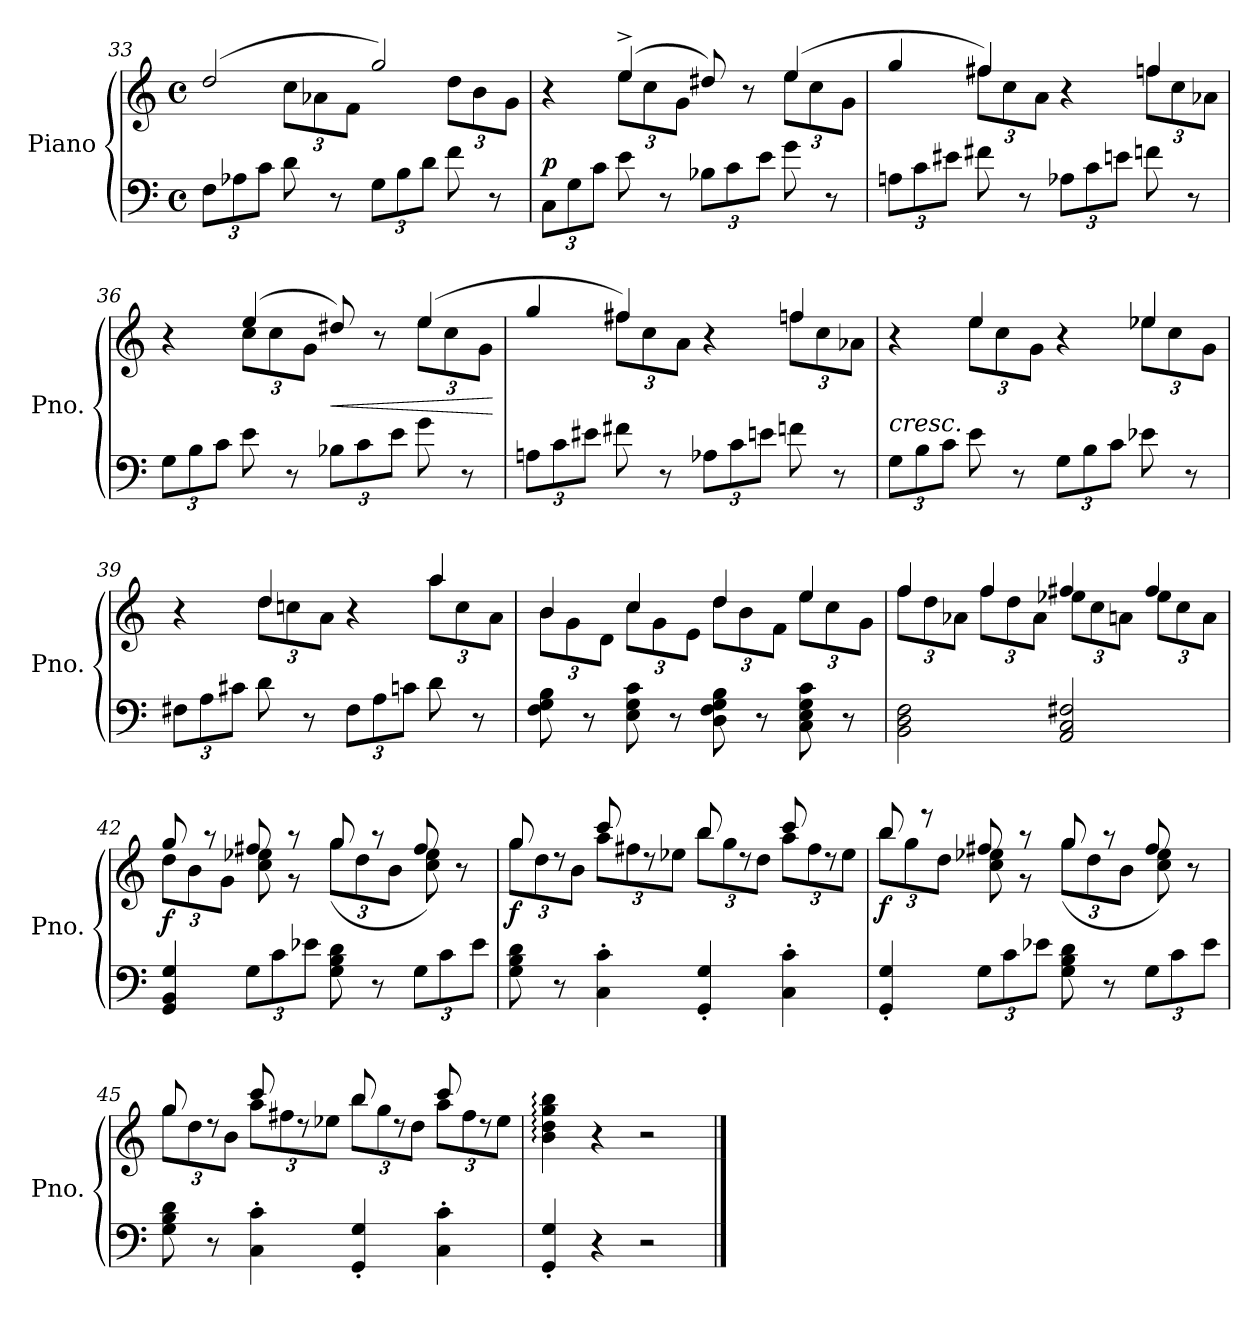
**kern	**kern	**dynam
*part1	*part1	*part1
*staff2	*staff1	*staff1/2
*I"Piano	*	*
*I'Pno.	*	*
*clefF4	*clefG2	*
*k[]	*k[]	*
*M4/4	*M4/4	*
*met(c)	*met(c)	*
*Xbrackettup	*	*
=33	=33	=33
*	*^	*
12F\L	(>2dd/	4ryy	.
12A-X\	.	.	.
12c\J	.	.	.
*	*	*Xbrackettup	*
8d\	.	12cc\L	.
.	.	12a-X\	.
8r	.	.	.
.	.	12f\J	.
12G\L	2gg/)	4ryy	.
12B\	.	.	.
12d\J	.	.	.
8f\	.	12dd\L	.
.	.	12b\	.
8r	.	.	.
.	.	12g\J	.
!!LO:LB:g=z	!!
=34	=34	=34	=34
!	!	!	!LO:DY:a=2
12C\L	4r	4ryy	p
12G\	.	.	.
12c\J	.	.	.
8e\	(>4ee^/	12ee\L	.
.	.	12cc\	.
8r	.	.	.
.	.	12g\J	.
12B-X\L	8dd#X/)	4ryy	.
12c\	.	.	.
.	8r	.	.
12e\J	.	.	.
8g\	(>4ee/	12ee\L	.
.	.	12cc\	.
8r	.	.	.
.	.	12g\J	.
=35	=35	=35	=35
12An\L	4gg/	4ryy	.
12c\	.	.	.
12e#X\J	.	.	.
8f#X\	4ff#X/)	12ff#\L	.
.	.	12cc\	.
8r	.	.	.
.	.	12a\J	.
12A-X\L	4r	4ryy	.
12c\	.	.	.
12en\J	.	.	.
8fn\	4ffn/	12ff\L	.
.	.	12cc\	.
8r	.	.	.
.	.	12a-X\J	.
!!LO:LB:g=z	!!
=36	=36	=36	=36
12G\L	4r	4ryy	.
12B\	.	.	.
12c\J	.	.	.
8e\	(>4ee/	12cc\L	.
.	.	12cc\	.
8r	.	.	.
.	.	12g\J	.
!	!	!	!LO:HP:b
12B-X\L	8dd#X/)	4ryy	<
12c\	.	.	.
.	8r	.	.
12e\J	.	.	.
8g\	(>4ee/	12ee\L	.
.	.	12cc\	.
8r	.	.	.
.	.	12g\J	.
*	*v	*v	*
.	.	[
=37	=37	=37
*	*^	*
12An\L	4gg/	4ryy	.
12c\	.	.	.
12e#X\J	.	.	.
8f#X\	4ff#X/)	12ff#\L	.
.	.	12cc\	.
8r	.	.	.
.	.	12a\J	.
12A-X\L	4r	4ryy	.
12c\	.	.	.
12en\J	.	.	.
8fn\	4ffn/	12ff\L	.
.	.	12cc\	.
8r	.	.	.
.	.	12a-X\J	.
!!LO:LB:g=z	!!
=38	=38	=38	=38
!LO:TX:a:i:t=cresc.	!	!	!
12G\L	4r	4ryy	.
12B\	.	.	.
12c\J	.	.	.
8e\	4ee/	12ee\L	.
.	.	12cc\	.
8r	.	.	.
.	.	12g\J	.
12G\L	4r	4ryy	.
12B\	.	.	.
12c\J	.	.	.
8e-X\	4ee-X/	12ee-\L	.
.	.	12cc\	.
8r	.	.	.
.	.	12g\J	.
=39	=39	=39	=39
12F#X\L	4r	4ryy	.
12A\	.	.	.
12c#X\J	.	.	.
8d\	4dd/	12dd\L	.
.	.	12ccn\	.
8r	.	.	.
.	.	12a\J	.
12F#\L	4r	4ryy	.
12A\	.	.	.
12cn\J	.	.	.
8d\	4aa/	12aa\L	.
.	.	12cc\	.
8r	.	.	.
.	.	12a\J	.
!!LO:LB:g=z	!!
=40	=40	=40	=40
8F\ 8G\ 8B\	4b/	12b\L	.
.	.	12g\	.
8r	.	.	.
.	.	12d\J	.
8E\ 8G\ 8c\	4cc/	12cc\L	.
.	.	12g\	.
8r	.	.	.
.	.	12e\J	.
8D\ 8F\ 8G\ 8B\	4dd/	12dd\L	.
.	.	12b\	.
8r	.	.	.
.	.	12f\J	.
8C\ 8E\ 8G\ 8c\	4ee/	12ee\L	.
.	.	12cc\	.
8r	.	.	.
.	.	12g\J	.
=41	=41	=41	=41
2BB\ 2D\ 2F\	4ff/	12ff\L	.
.	.	12dd\	.
.	.	12a-X\J	.
.	4ff/	12ff\L	.
.	.	12dd\	.
.	.	12a-\J	.
2AA/ 2C/ 2F#X/	4ff#X/	12ee-X\L	.
.	.	12cc\	.
.	.	12an\J	.
.	4ff#/	12ee-\L	.
.	.	12cc\	.
.	.	12a\J	.
!!LO:LB:g=z	!!
=42	=42	=42	=42
!	!	!	!LO:DY:b
4GG/ 4BB/ 4G/	8gg/	12dd\L	f
.	.	12b\	.
.	8r	.	.
.	.	12g\J	.
12G\L	8ff#X/	8cc\ 8ee-X\	.
12c\	.	.	.
.	8r	8r	.
12e-X\J	.	.	.
8G\ 8B\ 8d\	8gg/	(<12gg\L	.
.	.	12dd\	.
8r	8r	.	.
.	.	12b\J	.
12G\L	8ff#/	8cc\ 8ee-\)	.
12c\	.	.	.
.	8r	8ryy	.
12e-\J	.	.	.
=43	=43	=43	=43
!	!	!	!LO:DY:b
8G\ 8B\ 8d\	8gg/	12gg\L	f
.	.	12dd\	.
8r	8rdd	.	.
.	.	12b\J	.
4C\' 4c\'	8ccc/	12aa\L	.
.	.	12ff#X\	.
.	8rdd	.	.
.	.	12ee-X\J	.
4GG/' 4G/'	8bb/	12bb\L	.
.	.	12gg\	.
.	8rdd	.	.
.	.	12dd\J	.
4C\' 4c\'	8ccc/	12aa\L	.
.	.	12ff#\	.
.	8rdd	.	.
.	.	12ee-\J	.
!!LO:LB:g=z	!!
=44	=44	=44	=44
!	!	!	!LO:DY:b
4GG/' 4G/'	8bb/	12bb\L	f
.	.	12gg\	.
.	8r	.	.
.	.	12dd\J	.
12G\L	8ff#X/	8cc\ 8ee-X\	.
12c\	.	.	.
.	8r	8r	.
12e-X\J	.	.	.
8G\ 8B\ 8d\	8gg/	(<12gg\L	.
.	.	12dd\	.
8r	8r	.	.
.	.	12b\J	.
12G\L	8ff#/	8cc\ 8ee-\)	.
12c\	.	.	.
.	8r	8ryy	.
12e-\J	.	.	.
=45	=45	=45	=45
8G\ 8B\ 8d\	8gg/	12gg\L	.
.	.	12dd\	.
8r	8rdd	.	.
.	.	12b\J	.
4C\' 4c\'	8ccc/	12aa\L	.
.	.	12ff#X\	.
.	8rdd	.	.
.	.	12ee-X\J	.
4GG/' 4G/'	8bb/	12bb\L	.
.	.	12gg\	.
.	8rdd	.	.
.	.	12dd\J	.
4C\' 4c\'	8ccc/	12aa\L	.
.	.	12ff#\	.
.	8rdd	.	.
.	.	12ee-\J	.
*	*v	*v	*
=46	=46	=46
4GG/' 4G/'	4b\: 4dd\: 4gg\: 4bb\:	.
4r	4r	.
2r	2r	.
==	==	==
*-	*-	*-
